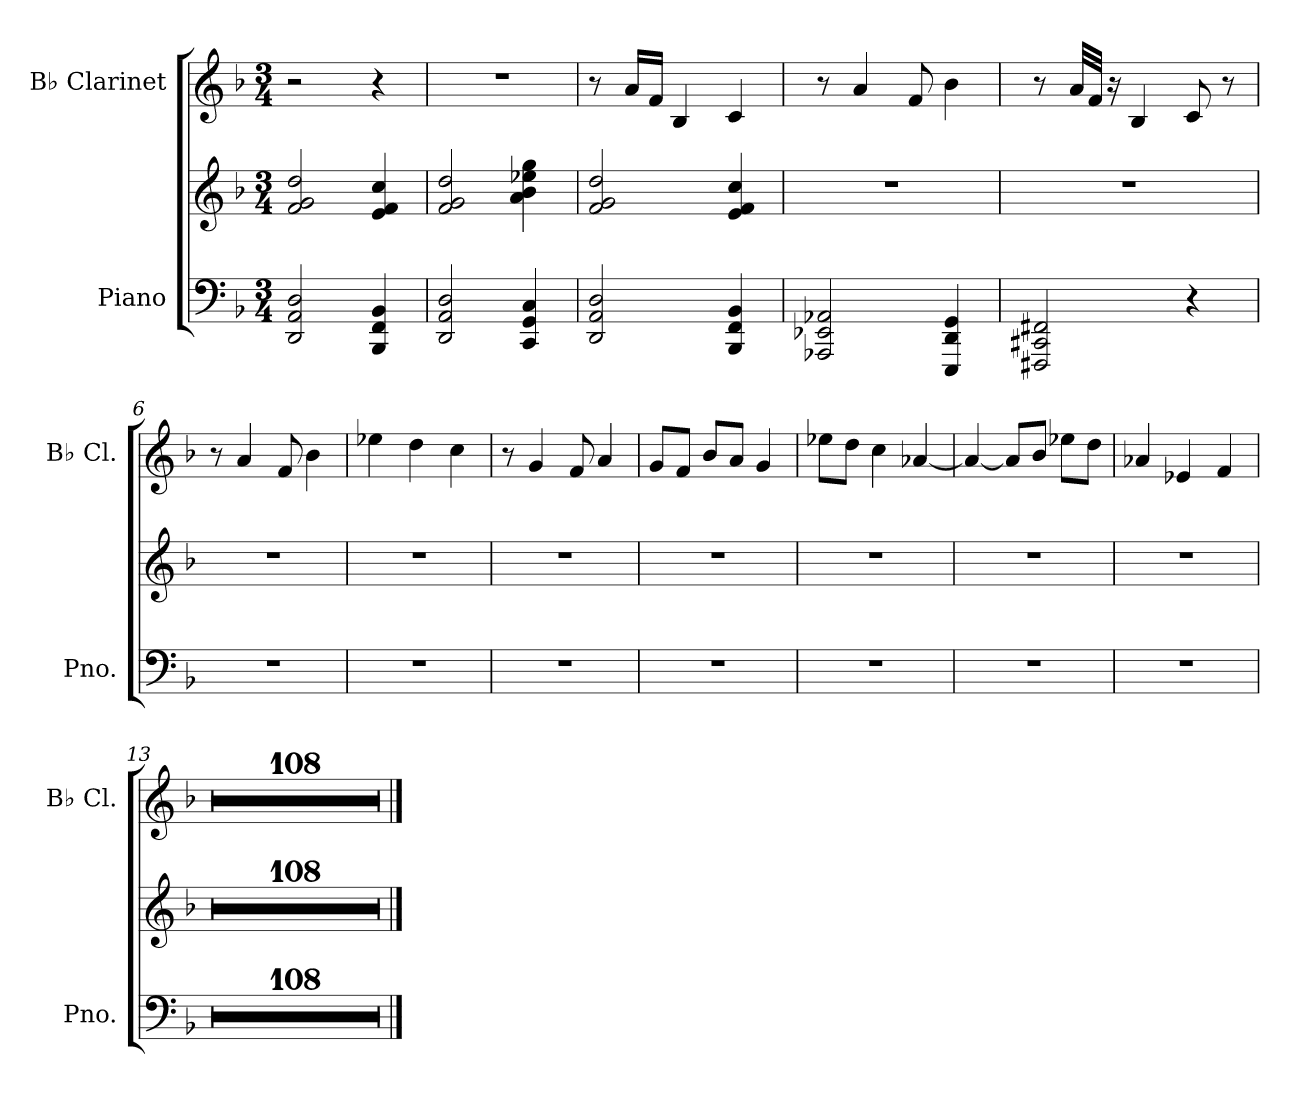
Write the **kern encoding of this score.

**kern	**kern	**kern
*part2	*part2	*part1
*staff3	*staff2	*staff1
*I"Piano	*	*I"B♭ Clarinet
*I'Pno.	*	*I'B♭ Cl.
*clefF4	*clefG2	*clefG2
*	*	*ITrd1c2
*k[b-]	*k[b-]	*k[b-e-a-]
*F:	*F:	*E-:
*M3/4	*M3/4	*M3/4
=1	=1	=1
2DD/ 2AA/ 2D/	2f/ 2g/ 2dd/	2r
4BBB-/ 4FF/ 4BB-/	4e/ 4f/ 4cc/	4r
=2	=2	=2
2DD/ 2AA/ 2D/	2f/ 2g/ 2dd/	2.r
4CC/ 4GG/ 4C/	4a\ 4b-\ 4ee-X\ 4gg\	.
=3	=3	=3
2DD/ 2AA/ 2D/	2f/ 2g/ 2dd/	8r
.	.	16g/LL
.	.	16e-/JJ
.	.	4A-/
4BBB-/ 4FF/ 4BB-/	4e/ 4f/ 4cc/	4B-/
!!LO:LB:g=z
=4	=4	=4
2AAA-X/ 2EE-X/ 2AA-X/	2.r	8r
.	.	4g/
.	.	8e-/
4EEE/ 4DD/ 4GG/	.	4a-\
=5	=5	=5
2FFF#X/ 2CC#X/ 2FF#X/	2.r	8r
.	.	32g/LLL
.	.	32e-/JJJ
.	.	16r
.	.	4A-/
4r	.	8B-/
.	.	8r
=6	=6	=6
2.r	2.r	8r
.	.	4g/
.	.	8e-/
.	.	4a-\
!!LO:LB:g=z
=7	=7	=7
2.r	2.r	4dd-X\
.	.	4cc\
.	.	4b-\
=8	=8	=8
2.r	2.r	8r
.	.	4f/
.	.	8e-/
.	.	4g/
=9	=9	=9
2.r	2.r	8f/L
.	.	8e-/J
.	.	8a-/L
.	.	8g/J
.	.	4f/
=10	=10	=10
2.r	2.r	8dd-X\L
.	.	8cc\J
.	.	4b-\
.	.	[4g-X/
!!LO:PB:g=z
=11	=11	=11
2.r	2.r	4g-/_
.	.	8g-/L]
.	.	8a-/J
.	.	8dd-X\L
.	.	8cc\J
=12	=12	=12
2.r	2.r	4g-X/
.	.	4d-X/
.	.	4e-/
=13	=13	=13
2.r	2.r	2.r
=14	=14	=14
2.r	2.r	2.r
=15	=15	=15
2.r	2.r	2.r
=16	=16	=16
2.r	2.r	2.r
=17	=17	=17
2.r	2.r	2.r
!!LO:LB:g=z
=18	=18	=18
2.r	2.r	2.r
=19	=19	=19
2.r	2.r	2.r
=20	=20	=20
2.r	2.r	2.r
=21	=21	=21
2.r	2.r	2.r
=22	=22	=22
2.r	2.r	2.r
=23	=23	=23
2.r	2.r	2.r
=24	=24	=24
2.r	2.r	2.r
=25	=25	=25
2.r	2.r	2.r
=26	=26	=26
2.r	2.r	2.r
=27	=27	=27
2.r	2.r	2.r
!!LO:LB:g=z
=28	=28	=28
2.r	2.r	2.r
=29	=29	=29
2.r	2.r	2.r
=30	=30	=30
2.r	2.r	2.r
=31	=31	=31
2.r	2.r	2.r
=32	=32	=32
2.r	2.r	2.r
=33	=33	=33
2.r	2.r	2.r
=34	=34	=34
2.r	2.r	2.r
=35	=35	=35
2.r	2.r	2.r
=36	=36	=36
2.r	2.r	2.r
=37	=37	=37
2.r	2.r	2.r
!!LO:LB:g=z
=38	=38	=38
2.r	2.r	2.r
=39	=39	=39
2.r	2.r	2.r
=40	=40	=40
2.r	2.r	2.r
=41	=41	=41
2.r	2.r	2.r
=42	=42	=42
2.r	2.r	2.r
=43	=43	=43
2.r	2.r	2.r
=44	=44	=44
2.r	2.r	2.r
=45	=45	=45
2.r	2.r	2.r
=46	=46	=46
2.r	2.r	2.r
=47	=47	=47
2.r	2.r	2.r
!!LO:PB:g=z
=48	=48	=48
2.r	2.r	2.r
=49	=49	=49
2.r	2.r	2.r
=50	=50	=50
2.r	2.r	2.r
=51	=51	=51
2.r	2.r	2.r
=52	=52	=52
2.r	2.r	2.r
=53	=53	=53
2.r	2.r	2.r
=54	=54	=54
2.r	2.r	2.r
=55	=55	=55
2.r	2.r	2.r
=56	=56	=56
2.r	2.r	2.r
=57	=57	=57
2.r	2.r	2.r
!!LO:LB:g=z
=58	=58	=58
2.r	2.r	2.r
=59	=59	=59
2.r	2.r	2.r
=60	=60	=60
2.r	2.r	2.r
=61	=61	=61
2.r	2.r	2.r
=62	=62	=62
2.r	2.r	2.r
=63	=63	=63
2.r	2.r	2.r
=64	=64	=64
2.r	2.r	2.r
=65	=65	=65
2.r	2.r	2.r
=66	=66	=66
2.r	2.r	2.r
=67	=67	=67
2.r	2.r	2.r
!!LO:LB:g=z
=68	=68	=68
2.r	2.r	2.r
=69	=69	=69
2.r	2.r	2.r
=70	=70	=70
2.r	2.r	2.r
=71	=71	=71
2.r	2.r	2.r
=72	=72	=72
2.r	2.r	2.r
=73	=73	=73
2.r	2.r	2.r
=74	=74	=74
2.r	2.r	2.r
=75	=75	=75
2.r	2.r	2.r
=76	=76	=76
2.r	2.r	2.r
=77	=77	=77
2.r	2.r	2.r
!!LO:LB:g=z
=78	=78	=78
2.r	2.r	2.r
=79	=79	=79
2.r	2.r	2.r
=80	=80	=80
2.r	2.r	2.r
=81	=81	=81
2.r	2.r	2.r
=82	=82	=82
2.r	2.r	2.r
=83	=83	=83
2.r	2.r	2.r
=84	=84	=84
2.r	2.r	2.r
=85	=85	=85
2.r	2.r	2.r
=86	=86	=86
2.r	2.r	2.r
=87	=87	=87
2.r	2.r	2.r
!!LO:PB:g=z
=88	=88	=88
2.r	2.r	2.r
=89	=89	=89
2.r	2.r	2.r
=90	=90	=90
2.r	2.r	2.r
=91	=91	=91
2.r	2.r	2.r
=92	=92	=92
2.r	2.r	2.r
=93	=93	=93
2.r	2.r	2.r
=94	=94	=94
2.r	2.r	2.r
=95	=95	=95
2.r	2.r	2.r
=96	=96	=96
2.r	2.r	2.r
=97	=97	=97
2.r	2.r	2.r
!!LO:LB:g=z
=98	=98	=98
2.r	2.r	2.r
=99	=99	=99
2.r	2.r	2.r
=100	=100	=100
2.r	2.r	2.r
=101	=101	=101
2.r	2.r	2.r
=102	=102	=102
2.r	2.r	2.r
=103	=103	=103
2.r	2.r	2.r
=104	=104	=104
2.r	2.r	2.r
=105	=105	=105
2.r	2.r	2.r
=106	=106	=106
2.r	2.r	2.r
=107	=107	=107
2.r	2.r	2.r
!!LO:LB:g=z
=108	=108	=108
2.r	2.r	2.r
=109	=109	=109
2.r	2.r	2.r
=110	=110	=110
2.r	2.r	2.r
=111	=111	=111
2.r	2.r	2.r
=112	=112	=112
2.r	2.r	2.r
=113	=113	=113
2.r	2.r	2.r
=114	=114	=114
2.r	2.r	2.r
=115	=115	=115
2.r	2.r	2.r
=116	=116	=116
2.r	2.r	2.r
=117	=117	=117
2.r	2.r	2.r
!!LO:LB:g=z
=118	=118	=118
2.r	2.r	2.r
=119	=119	=119
2.r	2.r	2.r
=120	=120	=120
2.r	2.r	2.r
==	==	==
*-	*-	*-
